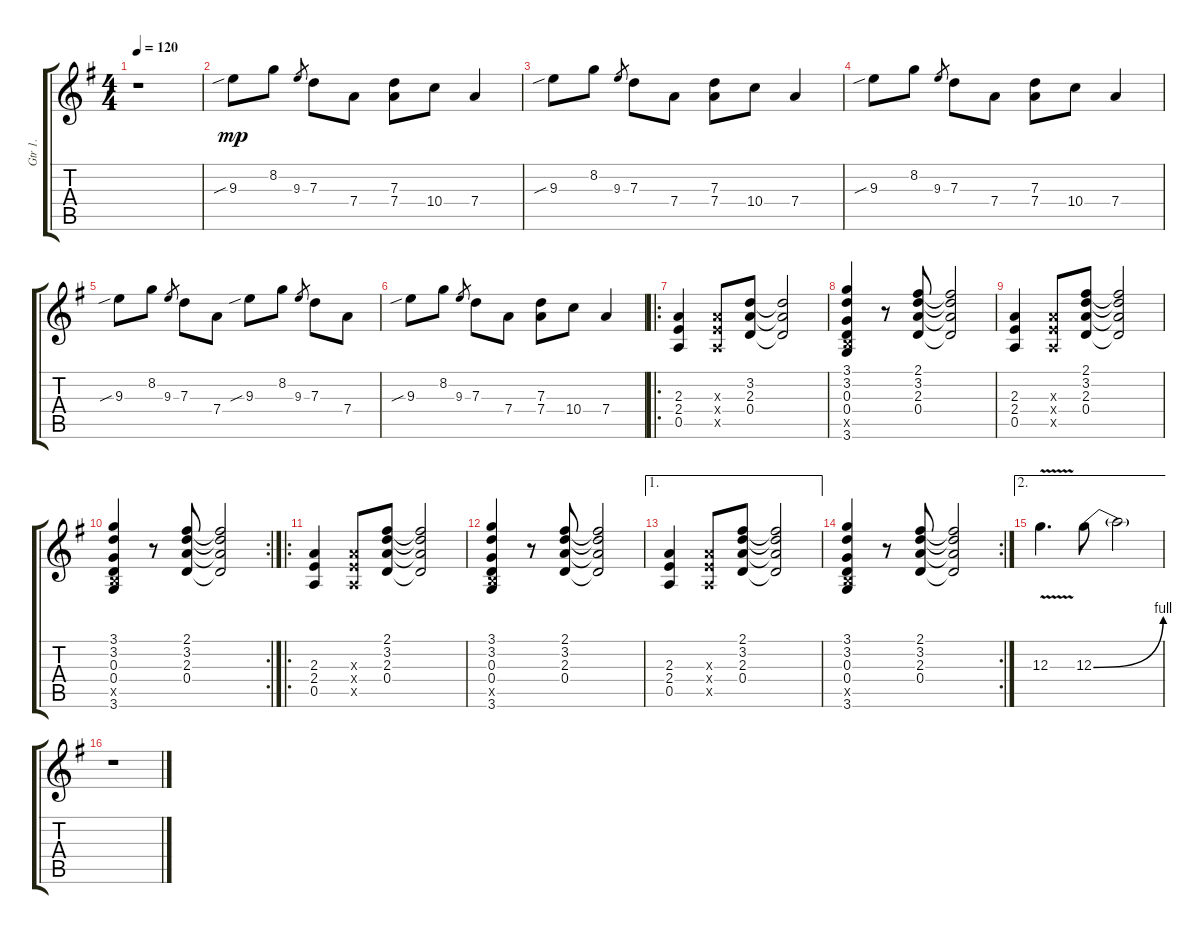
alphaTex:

\track ("Gtr 1." "Gtr 1.") {instrument distortionguitar}
\staff {score tabs}
\tuning (E4 B3 G3 D3 A2 E2) {hide}
\ts (4 4)
\tempo 120
\clef g2
\ks g
r.1{dy mp} |
9.3{sib}.8 8.2.8 9.3.8{gr} 7.3.8 7.4.8 (7.3 7.4).8 10.4.8 7.4.4 |
9.3{sib}.8 8.2.8 9.3.8{gr} 7.3.8 7.4.8 (7.3 7.4).8 10.4.8 7.4.4 |
9.3{sib}.8 8.2.8 9.3.8{gr} 7.3.8 7.4.8 (7.3 7.4).8 10.4.8 7.4.4 |
9.3{sib}.8 8.2.8 9.3.8{gr} 7.3.8 7.4.8 9.3{sib}.8 8.2.8 9.3.8{gr} 7.3.8 7.4.8 |
9.3{sib}.8 8.2.8 9.3.8{gr} 7.3.8 7.4.8 (7.3 7.4).8 10.4.8 7.4.4 |
\ro
(2.3 2.4 0.5).4 (2.3{x} 2.4{x} 0.5{x}).8 (3.2 2.3 0.4).8 (3.2{t} 2.3{t} 0.4{t}).2 |
(3.1 3.2 0.3 0.4 2.5{x} 3.6).4 r.8 (2.1 3.2 2.3 0.4).8 (2.1{t} 3.2{t} 2.3{t} 0.4{t}).2 |
(2.3 2.4 0.5).4 (2.3{x} 2.4{x} 0.5{x}).8 (2.1 3.2 2.3 0.4).8 (2.1{t} 3.2{t} 2.3{t} 0.4{t}).2 |
\rc 2
(3.1 3.2 0.3 0.4 2.5{x} 3.6).4 r.8 (2.1 3.2 2.3 0.4).8 (2.1{t} 3.2{t} 2.3{t} 0.4{t}).2 |
\ro
(2.3 2.4 0.5).4 (2.3{x} 2.4{x} 0.5{x}).8 (2.1 3.2 2.3 0.4).8 (2.1{t} 3.2{t} 2.3{t} 0.4{t}).2 |
(3.1 3.2 0.3 0.4 2.5{x} 3.6).4 r.8 (2.1 3.2 2.3 0.4).8 (2.1{t} 3.2{t} 2.3{t} 0.4{t}).2 |
\ae 1
(2.3 2.4 0.5).4 (2.3{x} 2.4{x} 0.5{x}).8 (2.1 3.2 2.3 0.4).8 (2.1{t} 3.2{t} 2.3{t} 0.4{t}).2 |
\rc 2
(3.1 3.2 0.3 0.4 2.5{x} 3.6).4 r.8 (2.1 3.2 2.3 0.4).8 (2.1{t} 3.2{t} 2.3{t} 0.4{t}).2 |
\ae 2
12.3{v}.4{d} 12.3{be (bend 0 0 60 4)}.8 12.3{t}.2 |
r.1
